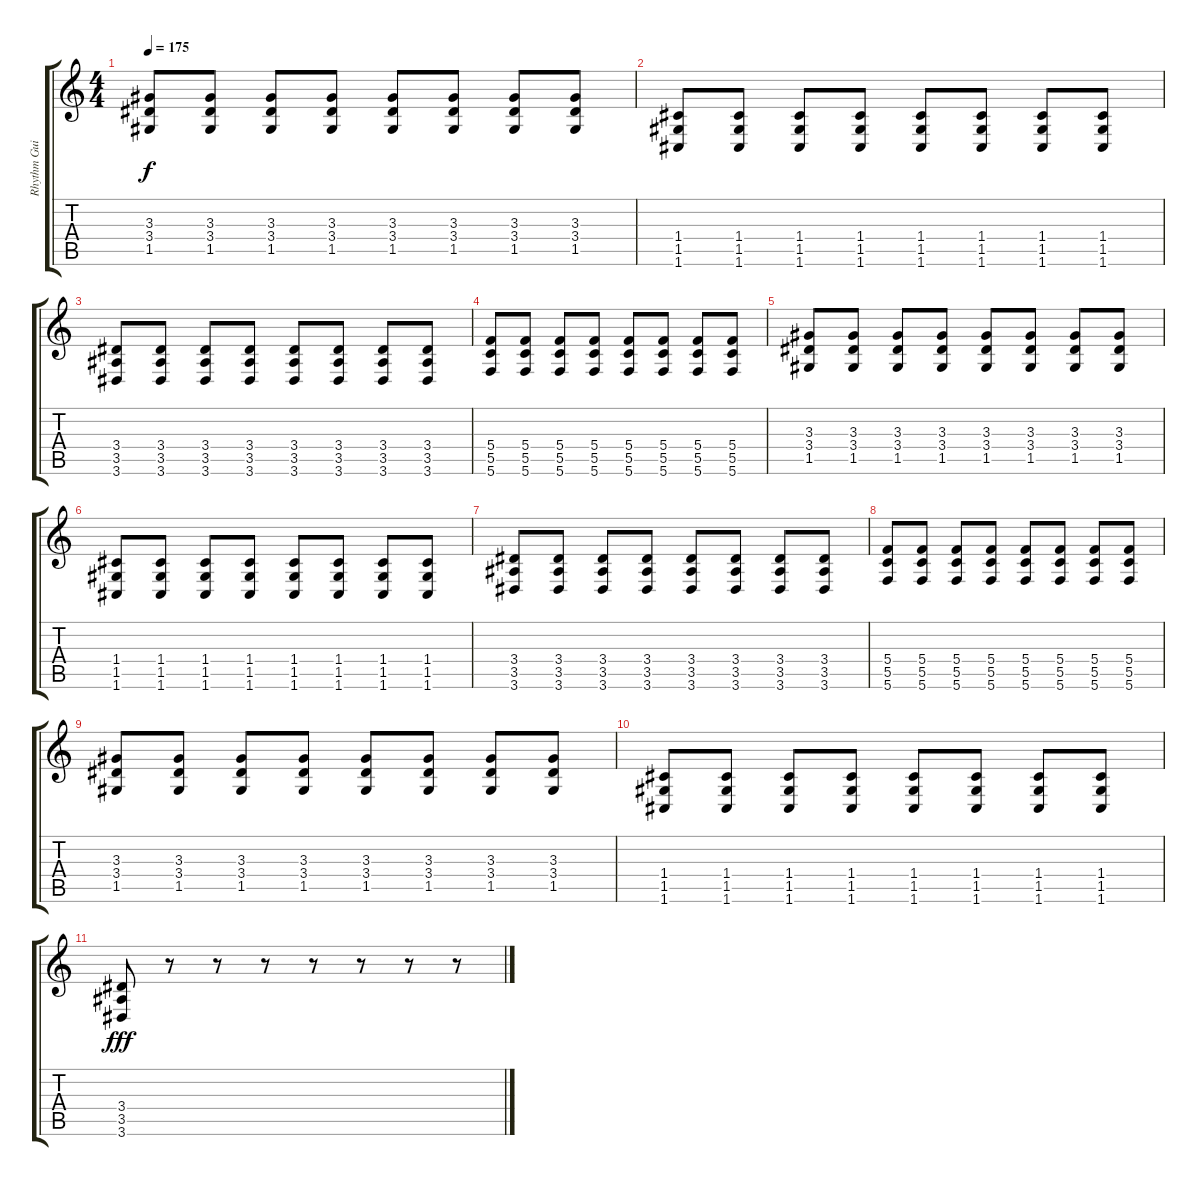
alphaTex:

\track ("Rhythm Guitar" "Rhythm Gui") {instrument distortionguitar}
\staff {score tabs}
\tuning (D4 A3 F3 C3 G2 C2) {hide}
\ts (4 4)
\tempo 175
\clef g2
\ks c
(3.3 3.4 1.5).8{dy f} (3.3 3.4 1.5).8 (3.3 3.4 1.5).8 (3.3 3.4 1.5).8 (3.3 3.4 1.5).8 (3.3 3.4 1.5).8 (3.3 3.4 1.5).8 (3.3 3.4 1.5).8 |
(1.4 1.5 1.6).8 (1.4 1.5 1.6).8 (1.4 1.5 1.6).8 (1.4 1.5 1.6).8 (1.4 1.5 1.6).8 (1.4 1.5 1.6).8 (1.4 1.5 1.6).8 (1.4 1.5 1.6).8 |
(3.4 3.5 3.6).8 (3.4 3.5 3.6).8 (3.4 3.5 3.6).8 (3.4 3.5 3.6).8 (3.4 3.5 3.6).8 (3.4 3.5 3.6).8 (3.4 3.5 3.6).8 (3.4 3.5 3.6).8 |
(5.4 5.5 5.6).8 (5.4 5.5 5.6).8 (5.4 5.5 5.6).8 (5.4 5.5 5.6).8 (5.4 5.5 5.6).8 (5.4 5.5 5.6).8 (5.4 5.5 5.6).8 (5.4 5.5 5.6).8 |
(3.3 3.4 1.5).8 (3.3 3.4 1.5).8 (3.3 3.4 1.5).8 (3.3 3.4 1.5).8 (3.3 3.4 1.5).8 (3.3 3.4 1.5).8 (3.3 3.4 1.5).8 (3.3 3.4 1.5).8 |
(1.4 1.5 1.6).8 (1.4 1.5 1.6).8 (1.4 1.5 1.6).8 (1.4 1.5 1.6).8 (1.4 1.5 1.6).8 (1.4 1.5 1.6).8 (1.4 1.5 1.6).8 (1.4 1.5 1.6).8 |
(3.4 3.5 3.6).8 (3.4 3.5 3.6).8 (3.4 3.5 3.6).8 (3.4 3.5 3.6).8 (3.4 3.5 3.6).8 (3.4 3.5 3.6).8 (3.4 3.5 3.6).8 (3.4 3.5 3.6).8 |
(5.4 5.5 5.6).8 (5.4 5.5 5.6).8 (5.4 5.5 5.6).8 (5.4 5.5 5.6).8 (5.4 5.5 5.6).8 (5.4 5.5 5.6).8 (5.4 5.5 5.6).8 (5.4 5.5 5.6).8 |
(3.3 3.4 1.5).8 (3.3 3.4 1.5).8 (3.3 3.4 1.5).8 (3.3 3.4 1.5).8 (3.3 3.4 1.5).8 (3.3 3.4 1.5).8 (3.3 3.4 1.5).8 (3.3 3.4 1.5).8 |
(1.4 1.5 1.6).8 (1.4 1.5 1.6).8 (1.4 1.5 1.6).8 (1.4 1.5 1.6).8 (1.4 1.5 1.6).8 (1.4 1.5 1.6).8 (1.4 1.5 1.6).8 (1.4 1.5 1.6).8 |
(3.4 3.5 3.6).8{dy fff} r.8 r.8 r.8 r.8 r.8 r.8 r.8
